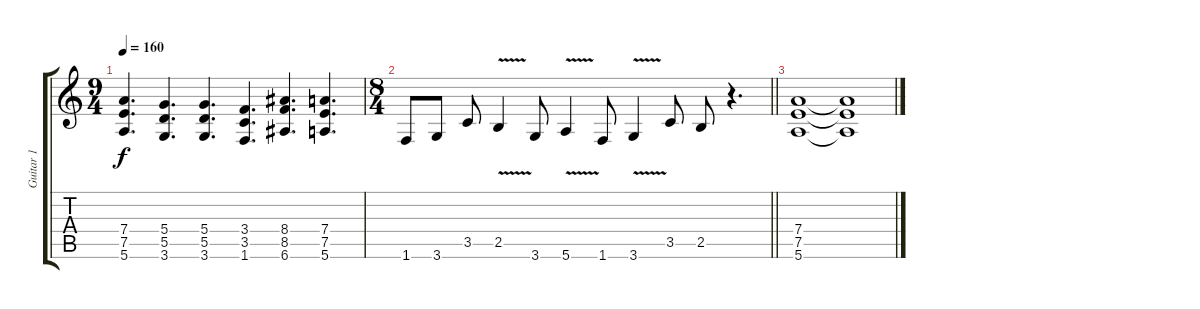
\track ("Guitar 1" "Guitar 1") {instrument distortionguitar}
\staff {score tabs}
\tuning (E4 B3 G3 D3 A2 E2) {hide}
\ts (9 4)
\tempo 160
\clef g2
\ks c
(7.4 7.5 5.6).4{d dy f} (5.4 5.5 3.6).4{d} (5.4 5.5 3.6).4{d} (3.4 3.5 1.6).4{d} (8.4 8.5 6.6).4{d} (7.4 7.5 5.6).4{d} |
\ts (8 4)
\barLineRight lightlight
1.6.8 3.6.8 3.5.8 2.5{v}.4 3.6.8 5.6{v}.4 1.6.8 3.6{v}.4 3.5.8 2.5.8 r.4{d} |
(7.4 7.5 5.6).1 (7.4{t} 7.5{t} 5.6{t}).1
